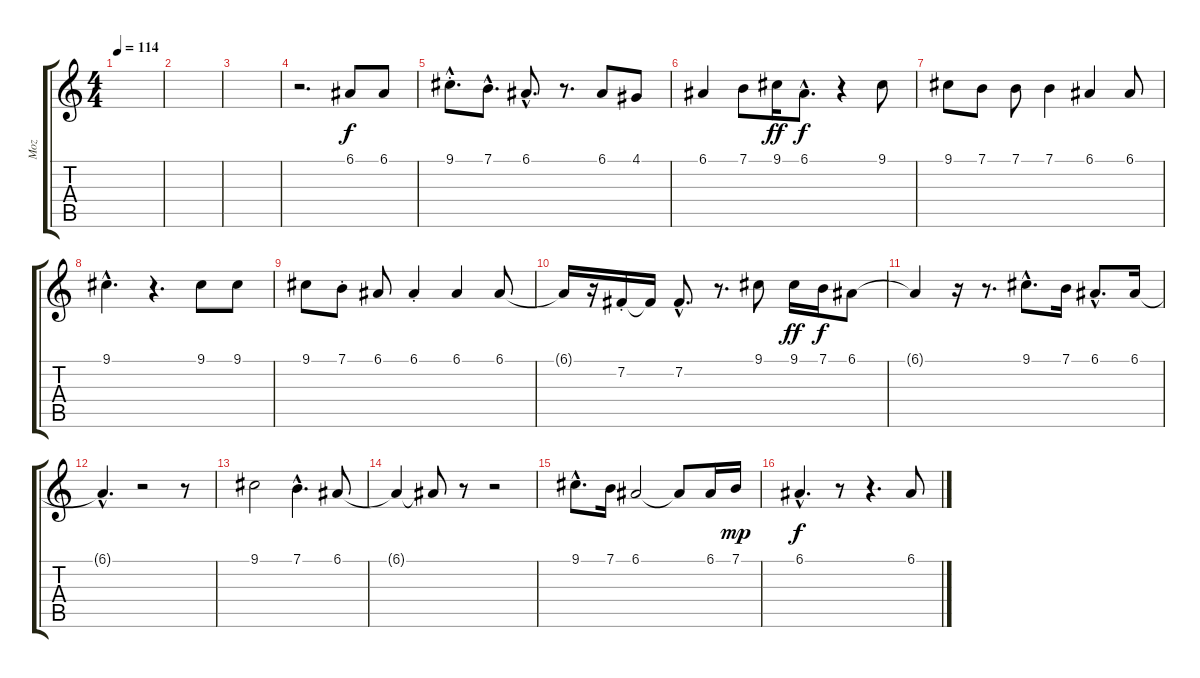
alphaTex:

\track ("Moz" "Moz") {instrument voiceoohs}
\staff {score tabs}
\tuning (E4 B3 G3 D3 A2 E2) {hide}
\ts (4 4)
\tempo 114
\clef g2
\ks c
|
|
|
r.2{d} 6.1.8 6.1.8 |
9.1{hac st}.8{d} 7.1{hac}.8{d} 6.1{hac}.8{d} r.8{d} 6.1.8 4.1.8 |
6.1.4 7.1.8 9.1.16{dy ff} 6.1{hac}.8{d dy f} r.4 9.1.8 |
9.1.8 7.1.8 7.1.8 7.1.4 6.1.4 6.1.8 |
9.1{hac}.4{d} r.4{d} 9.1.8 9.1.8 |
9.1.8 7.1{st}.8 6.1.8 6.1{st}.4 6.1.4 6.1.8 |
6.1{t}.16 r.16 7.2{st}.16 7.2{t}.16 7.2{hac}.8{d} r.8{d} 9.1.8 9.1.16{dy ff} 7.1.16{dy f} 6.1.8 |
6.1{t}.4 r.16 r.8{d} 9.1{hac}.8{d} 7.1.16 6.1{hac}.8{d} 6.1.16 |
6.1{hac t}.4{d} r.2 r.8 |
9.1.2 7.1{hac}.4{d} 6.1.8 |
6.1{t}.4 6.1{t}.8 r.8 r.2 |
9.1{hac}.8{d} 7.1.16 6.1.2 6.1{t}.8 6.1.16 7.1.16{dy mp} |
6.1{hac}.4{d dy f} r.8 r.4{d} 6.1.8
